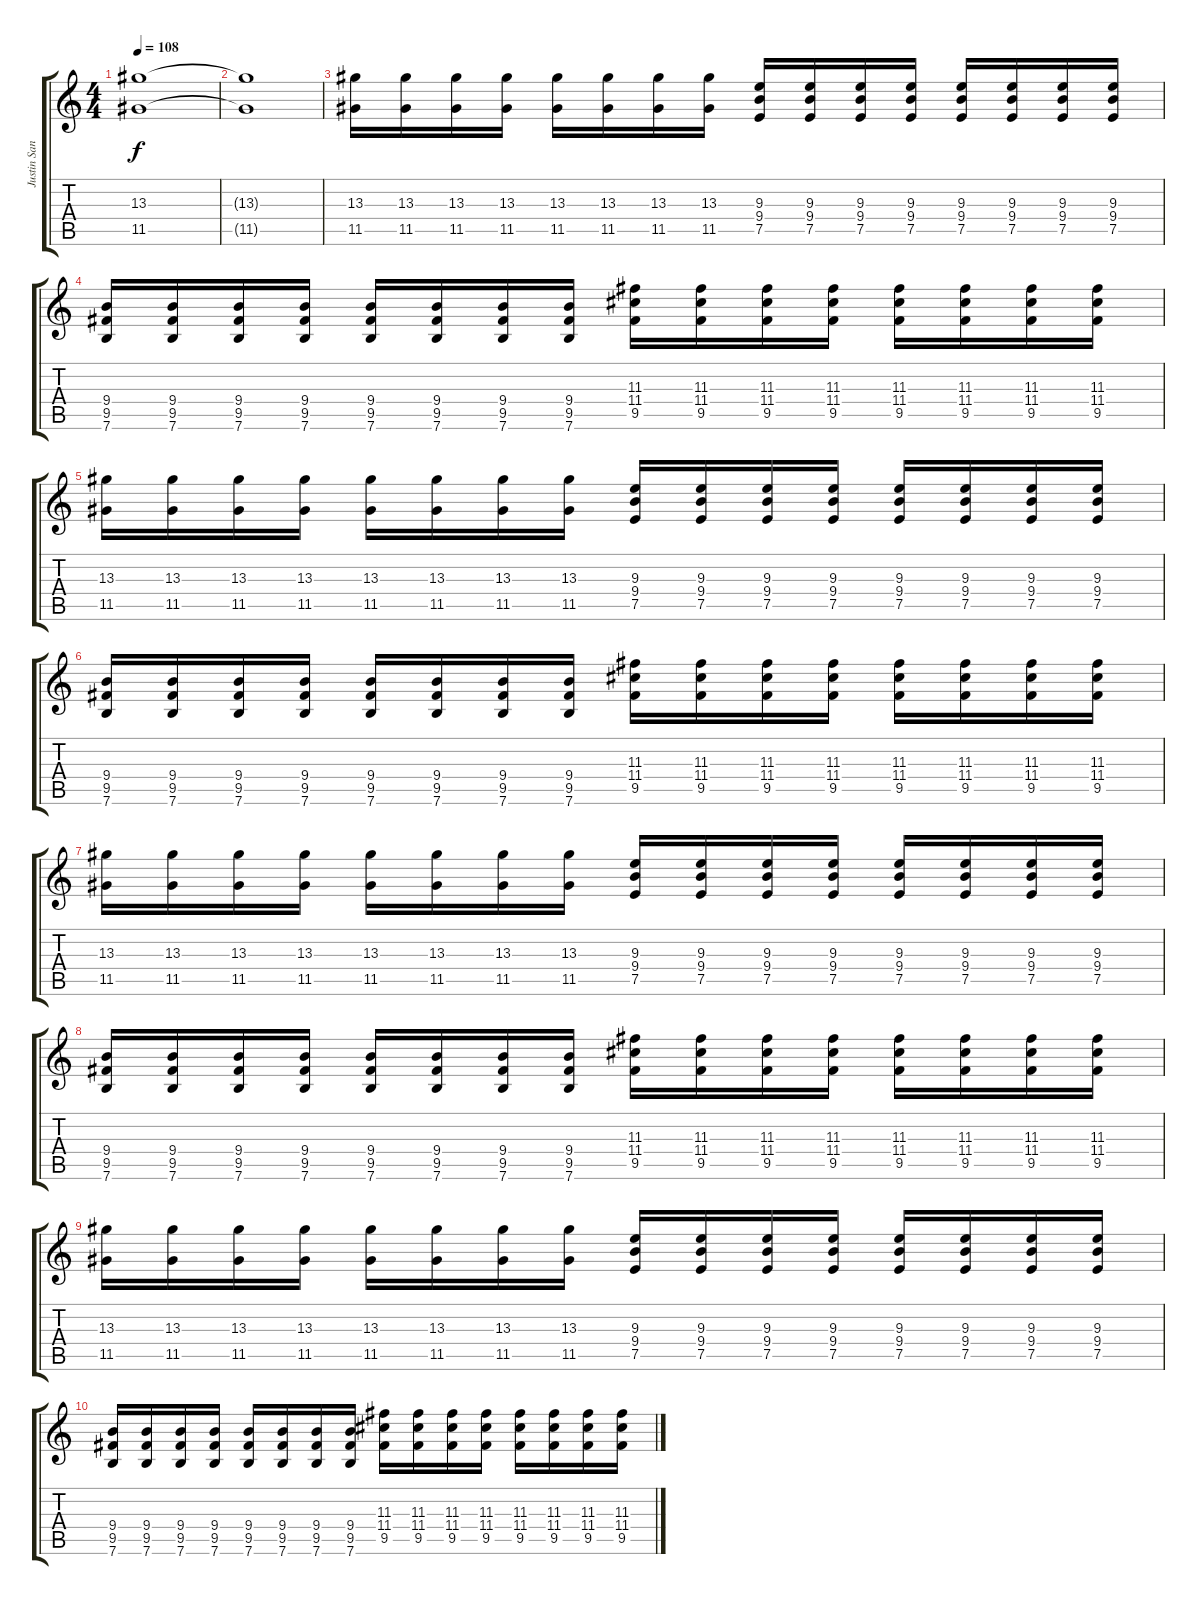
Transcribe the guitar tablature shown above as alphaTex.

\track ("Justin Sane" "Justin San") {instrument distortionguitar}
\staff {score tabs}
\tuning (E4 B3 G3 D3 A2 E2) {hide}
\ts (4 4)
\tempo 108
\clef g2
\ks c
(13.3{t} 11.5{t}).1{dy f} |
(13.3{t} 11.5{t}).1 |
(13.3 11.5).16{volume 12} (13.3 11.5).16 (13.3 11.5).16 (13.3 11.5).16 (13.3 11.5).16 (13.3 11.5).16 (13.3 11.5).16 (13.3 11.5).16 (9.3 9.4 7.5).16 (9.3 9.4 7.5).16 (9.3 9.4 7.5).16 (9.3 9.4 7.5).16 (9.3 9.4 7.5).16 (9.3 9.4 7.5).16 (9.3 9.4 7.5).16 (9.3 9.4 7.5).16 |
(9.4 9.5 7.6).16 (9.4 9.5 7.6).16 (9.4 9.5 7.6).16 (9.4 9.5 7.6).16 (9.4 9.5 7.6).16 (9.4 9.5 7.6).16 (9.4 9.5 7.6).16 (9.4 9.5 7.6).16 (11.3 11.4 9.5).16 (11.3 11.4 9.5).16 (11.3 11.4 9.5).16 (11.3 11.4 9.5).16 (11.3 11.4 9.5).16 (11.3 11.4 9.5).16 (11.3 11.4 9.5).16 (11.3 11.4 9.5).16 |
(13.3 11.5).16 (13.3 11.5).16 (13.3 11.5).16 (13.3 11.5).16 (13.3 11.5).16 (13.3 11.5).16 (13.3 11.5).16 (13.3 11.5).16 (9.3 9.4 7.5).16 (9.3 9.4 7.5).16 (9.3 9.4 7.5).16 (9.3 9.4 7.5).16 (9.3 9.4 7.5).16 (9.3 9.4 7.5).16 (9.3 9.4 7.5).16 (9.3 9.4 7.5).16 |
(9.4 9.5 7.6).16 (9.4 9.5 7.6).16 (9.4 9.5 7.6).16 (9.4 9.5 7.6).16 (9.4 9.5 7.6).16 (9.4 9.5 7.6).16 (9.4 9.5 7.6).16 (9.4 9.5 7.6).16 (11.3 11.4 9.5).16 (11.3 11.4 9.5).16 (11.3 11.4 9.5).16 (11.3 11.4 9.5).16 (11.3 11.4 9.5).16 (11.3 11.4 9.5).16 (11.3 11.4 9.5).16 (11.3 11.4 9.5).16 |
(13.3 11.5).16 (13.3 11.5).16 (13.3 11.5).16 (13.3 11.5).16 (13.3 11.5).16 (13.3 11.5).16 (13.3 11.5).16 (13.3 11.5).16 (9.3 9.4 7.5).16 (9.3 9.4 7.5).16 (9.3 9.4 7.5).16 (9.3 9.4 7.5).16 (9.3 9.4 7.5).16 (9.3 9.4 7.5).16 (9.3 9.4 7.5).16 (9.3 9.4 7.5).16 |
(9.4 9.5 7.6).16 (9.4 9.5 7.6).16 (9.4 9.5 7.6).16 (9.4 9.5 7.6).16 (9.4 9.5 7.6).16 (9.4 9.5 7.6).16 (9.4 9.5 7.6).16 (9.4 9.5 7.6).16 (11.3 11.4 9.5).16 (11.3 11.4 9.5).16 (11.3 11.4 9.5).16 (11.3 11.4 9.5).16 (11.3 11.4 9.5).16 (11.3 11.4 9.5).16 (11.3 11.4 9.5).16 (11.3 11.4 9.5).16 |
(13.3 11.5).16 (13.3 11.5).16 (13.3 11.5).16 (13.3 11.5).16 (13.3 11.5).16 (13.3 11.5).16 (13.3 11.5).16 (13.3 11.5).16 (9.3 9.4 7.5).16 (9.3 9.4 7.5).16 (9.3 9.4 7.5).16 (9.3 9.4 7.5).16 (9.3 9.4 7.5).16 (9.3 9.4 7.5).16 (9.3 9.4 7.5).16 (9.3 9.4 7.5).16 |
(9.4 9.5 7.6).16 (9.4 9.5 7.6).16 (9.4 9.5 7.6).16 (9.4 9.5 7.6).16 (9.4 9.5 7.6).16 (9.4 9.5 7.6).16 (9.4 9.5 7.6).16 (9.4 9.5 7.6).16 (11.3 11.4 9.5).16 (11.3 11.4 9.5).16 (11.3 11.4 9.5).16 (11.3 11.4 9.5).16 (11.3 11.4 9.5).16 (11.3 11.4 9.5).16 (11.3 11.4 9.5).16 (11.3 11.4 9.5).16
